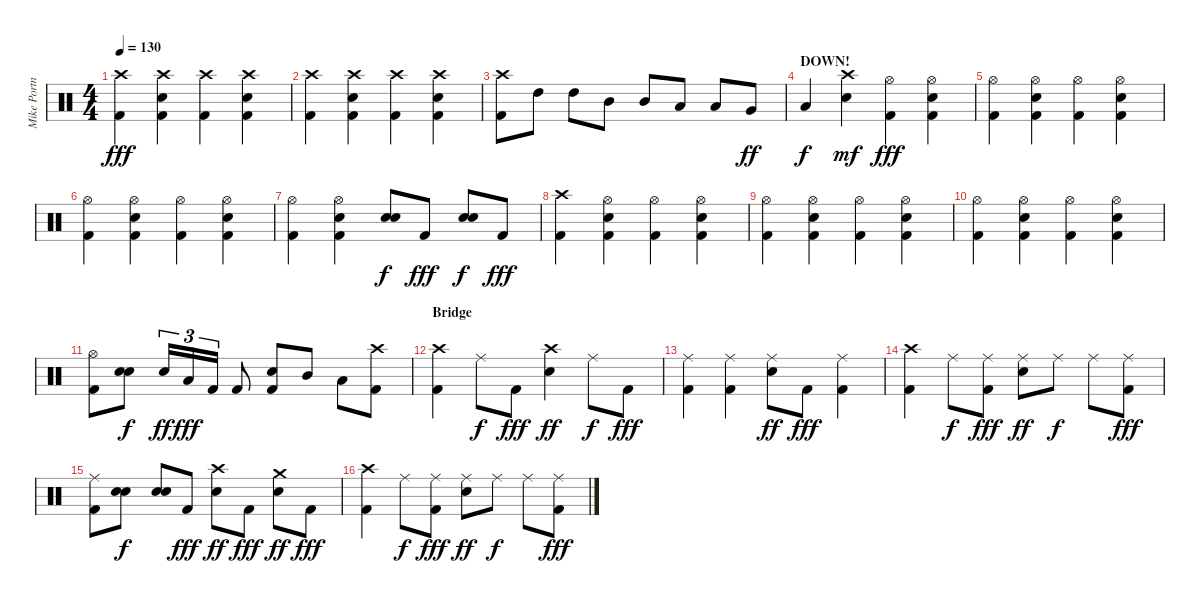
\track ("Mike Portnoy" "Mike Portn") {instrument percussion}
\staff {score}
\articulation defaults
\ts (4 4)
\tempo 130
\clef neutral
\ks c
("Crash high (hit)" "Kick (hit) 2").4{dy fff} ("Crash high (hit)" "Snare (hit) 2" "Kick (hit) 2").4 ("Crash high (hit)" "Kick (hit) 2").4 ("Crash high (hit)" "Snare (hit) 2" "Kick (hit) 2").4 |
("Crash high (hit)" "Kick (hit) 2").4 ("Crash high (hit)" "Snare (hit) 2" "Kick (hit) 2").4 ("Crash high (hit)" "Kick (hit) 2").4 ("Crash high (hit)" "Snare (hit) 2" "Kick (hit) 2").4 |
("Crash high (hit)" "Kick (hit) 2").8 "High Tom (hit)".8 "High Tom (hit)".8 "Mid Tom (hit)".8 "Mid Tom (hit)".8 "Low Tom (hit)".8 "Low Tom (hit)".8 "Very Low Tom (hit)".8{dy ff} |
\section ("" "DOWN!")
"Low Floor Tom (hit)".4{dy f} ("Crash high (hit)" "Snare (hit) 2").4{dy mf} ("Hi-Hat (open)" "Kick (hit) 2").4{dy fff} ("Hi-Hat (open)" "Snare (hit) 2" "Kick (hit) 2").4 |
("Hi-Hat (open)" "Kick (hit) 2").4 ("Hi-Hat (open)" "Snare (hit) 2" "Kick (hit) 2").4 ("Hi-Hat (open)" "Kick (hit) 2").4 ("Hi-Hat (open)" "Snare (hit) 2" "Kick (hit) 2").4 |
("Hi-Hat (open)" "Kick (hit) 2").4 ("Hi-Hat (open)" "Snare (hit) 2" "Kick (hit) 2").4 ("Hi-Hat (open)" "Kick (hit) 2").4 ("Hi-Hat (open)" "Snare (hit) 2" "Kick (hit) 2").4 |
("Hi-Hat (open)" "Kick (hit) 2").4 ("Hi-Hat (open)" "Snare (hit) 2" "Kick (hit) 2").4 ("Snare (hit) 2" "Snare (hit) 2").8{dy f} "Kick (hit) 2".8{dy fff} ("Snare (hit) 2" "Snare (hit) 2").8{dy f} "Kick (hit) 2".8{dy fff} |
("Crash high (hit)" "Kick (hit) 2").4 ("Hi-Hat (open)" "Snare (hit) 2" "Kick (hit) 2").4 ("Hi-Hat (open)" "Kick (hit) 2").4 ("Hi-Hat (open)" "Snare (hit) 2" "Kick (hit) 2").4 |
("Hi-Hat (open)" "Kick (hit) 2").4 ("Hi-Hat (open)" "Snare (hit) 2" "Kick (hit) 2").4 ("Hi-Hat (open)" "Kick (hit) 2").4 ("Hi-Hat (open)" "Snare (hit) 2" "Kick (hit) 2").4 |
("Hi-Hat (open)" "Kick (hit) 2").4 ("Hi-Hat (open)" "Snare (hit) 2" "Kick (hit) 2").4 ("Hi-Hat (open)" "Kick (hit) 2").4 ("Hi-Hat (open)" "Snare (hit) 2" "Kick (hit) 2").4 |
("Hi-Hat (open)" "Kick (hit) 2").8 ("Snare (hit) 2" "Snare (hit) 2").8{dy f} "Snare (hit) 2".16{tu (3 2) dy ff} "Low Tom (hit)".16{tu (3 2) dy fff} "Kick (hit) 2".16{tu (3 2)} "Kick (hit) 2".8 ("Snare (hit) 2" "Kick (hit) 2").8 "Mid Tom (hit)".8 "Low Tom (hit)".8 ("Crash high (hit)" "Kick (hit) 2").8 |
\section ("" "Bridge")
("Crash high (hit)" "Kick (hit) 2").4 "Ride (middle)".8{dy f} "Kick (hit) 2".8{dy fff} ("Crash high (hit)" "Snare (hit) 2").4{dy ff} "Ride (middle)".8{dy f} "Kick (hit) 2".8{dy fff} |
("Ride (middle)" "Kick (hit) 2").4 ("Ride (middle)" "Kick (hit) 2").4 ("Ride (middle)" "Snare (hit) 2").8{dy ff} "Kick (hit) 2".8{dy fff} ("Ride (middle)" "Kick (hit) 2").4 |
("Crash high (hit)" "Kick (hit) 2").4 "Ride (middle)".8{dy f} ("Ride (middle)" "Kick (hit) 2").8{dy fff} ("Ride (middle)" "Snare (hit) 2").8{dy ff} "Ride (middle)".8{dy f} "Ride (middle)".8 ("Ride (middle)" "Kick (hit) 2").8{dy fff} |
("Ride (middle)" "Kick (hit) 2").8 ("Snare (hit) 2" "Snare (hit) 2").8{dy f} ("Snare (hit) 2" "Snare (hit) 2").8 "Kick (hit) 2".8{dy fff} ("Crash high (hit)" "Snare (hit) 2").8{dy ff} "Kick (hit) 2".8{dy fff} ("Crash medium (hit)" "Snare (hit) 2").8{dy ff} "Kick (hit) 2".8{dy fff} |
("Crash high (hit)" "Kick (hit) 2").4 "Ride (middle)".8{dy f} ("Ride (middle)" "Kick (hit) 2").8{dy fff} ("Ride (middle)" "Snare (hit) 2").8{dy ff} "Ride (middle)".8{dy f} "Ride (middle)".8 ("Ride (middle)" "Kick (hit) 2").8{dy fff}
